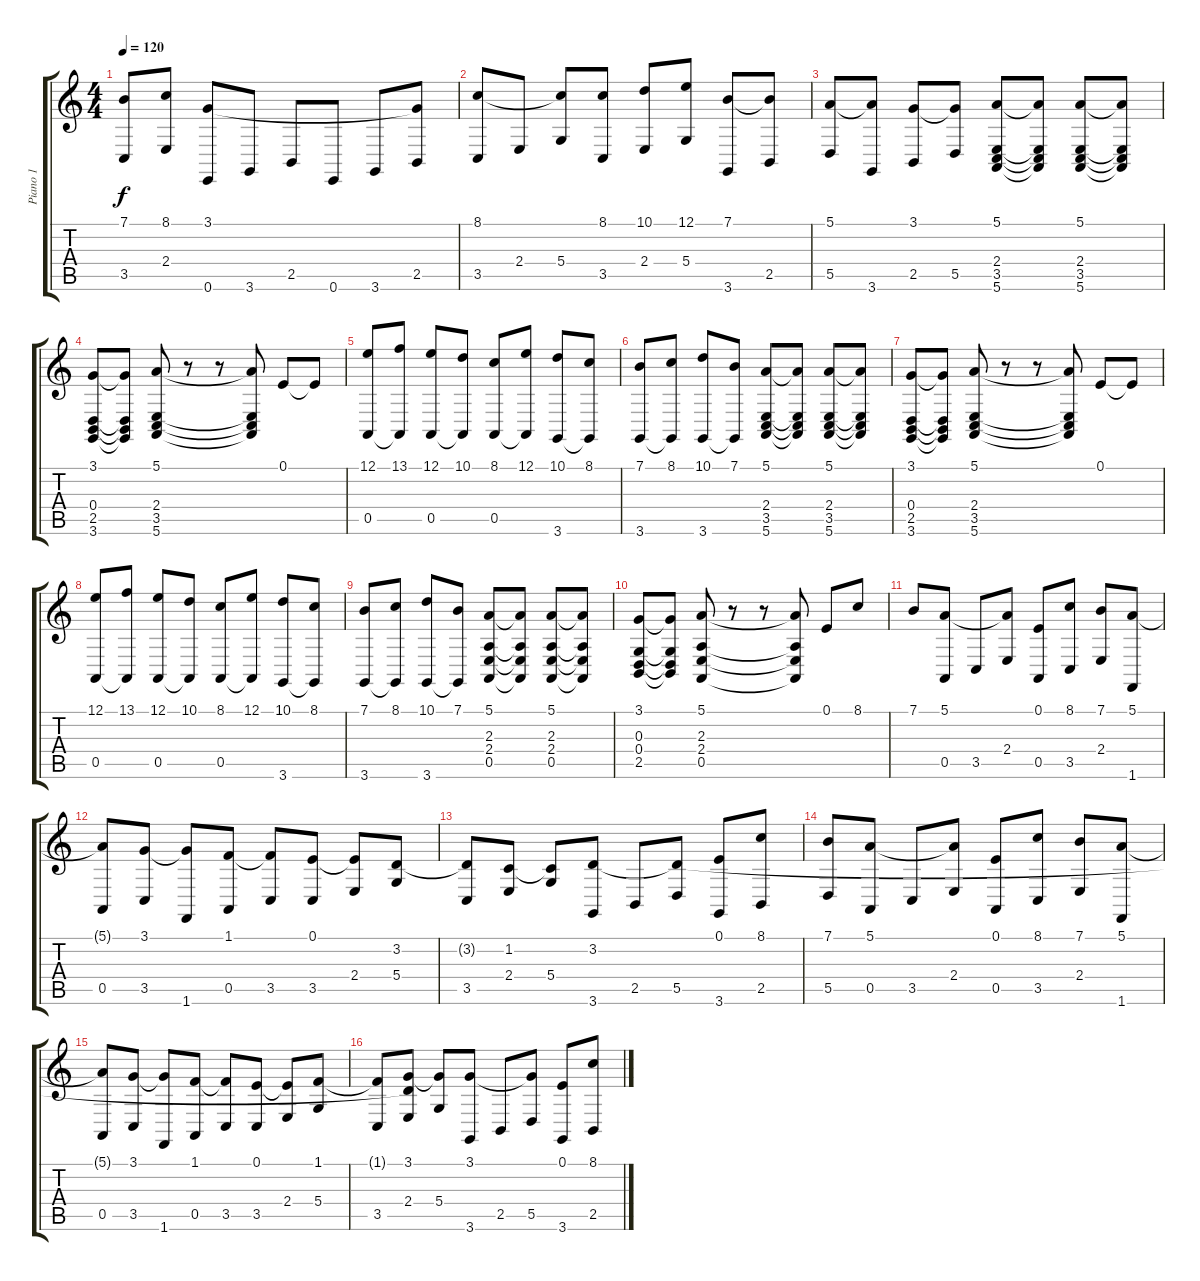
\track ("Piano 1" "Piano 1") {instrument acousticgrandpiano}
\staff {score tabs}
\tuning (E4 B3 G3 D3 A2 E2) {hide}
\ts (4 4)
\tempo 120
\clef g2
\ks c
(7.1 3.5).8{dy f} (8.1 2.4).8 (3.1 0.6).8 3.6.8 2.5.8 0.6.8 3.6.8 (3.1{t} 2.5).8 |
(8.1 3.5).8 2.4.8 (8.1{t} 5.4).8 (8.1 3.5).8 (10.1 2.4).8 (12.1 5.4).8 (7.1 3.6).8 (7.1{t} 2.5).8 |
(5.1 5.5).8 (5.1{t} 3.6).8 (3.1 2.5).8 (3.1{t} 5.5).8 (5.1 2.4 3.5 5.6).8 (5.1{t} 2.4{t} 3.5{t} 5.6{t}).8 (5.1 2.4 3.5 5.6).8 (5.1{t} 2.4{t} 3.5{t} 5.6{t}).8 |
(3.1 0.4 2.5 3.6).8 (3.1{t} 0.4{t} 2.5{t} 3.6{t}).8 (5.1 2.4 3.5 5.6).8 r.8 r.8 (5.1{t} 2.4{t} 3.5{t} 5.6{t}).8 0.1.8 0.1{t}.8 |
(12.1 0.5).8 (13.1 0.5{t}).8 (12.1 0.5).8 (10.1 0.5{t}).8 (8.1 0.5).8 (12.1 0.5{t}).8 (10.1 3.6).8 (8.1 3.6{t}).8 |
(7.1 3.6).8 (8.1 3.6{t}).8 (10.1 3.6).8 (7.1 3.6{t}).8 (5.1 2.4 3.5 5.6).8 (5.1{t} 2.4{t} 3.5{t} 5.6{t}).8 (5.1 2.4 3.5 5.6).8 (5.1{t} 2.4{t} 3.5{t} 5.6{t}).8 |
(3.1 0.4 2.5 3.6).8 (3.1{t} 0.4{t} 2.5{t} 3.6{t}).8 (5.1 2.4 3.5 5.6).8 r.8 r.8 (5.1{t} 2.4{t} 3.5{t} 5.6{t}).8 0.1.8 0.1{t}.8 |
(12.1 0.5).8 (13.1 0.5{t}).8 (12.1 0.5).8 (10.1 0.5{t}).8 (8.1 0.5).8 (12.1 0.5{t}).8 (10.1 3.6).8 (8.1 3.6{t}).8 |
(7.1 3.6).8 (8.1 3.6{t}).8 (10.1 3.6).8 (7.1 3.6{t}).8 (5.1 2.3 2.4 0.5).8 (5.1{t} 2.3{t} 2.4{t} 0.5{t}).8 (5.1 2.3 2.4 0.5).8 (5.1{t} 2.3{t} 2.4{t} 0.5{t}).8 |
(3.1 0.3 0.4 2.5).8 (3.1{t} 0.3{t} 0.4{t} 2.5{t}).8 (5.1 2.3 2.4 0.5).8 r.8 r.8 (5.1{t} 2.3{t} 2.4{t} 0.5{t}).8 0.1.8 8.1.8 |
7.1.8 (5.1 0.5).8 3.5.8 (5.1{t} 2.4).8 (0.1 0.5).8 (8.1 3.5).8 (7.1 2.4).8 (5.1 1.6).8 |
(5.1{t} 0.5).8 (3.1 3.5).8 (3.1{t} 1.6).8 (1.1 0.5).8 (1.1{t} 3.5).8 (0.1 3.5).8 (0.1{t} 2.4).8 (3.2 5.4).8 |
(3.2{t} 3.5).8 (1.2 2.4).8 (1.2{t} 5.4).8 (3.2 3.6).8 2.5.8 (3.2{t} 5.5).8 (0.1 3.6).8 (8.1 2.5).8 |
(7.1 5.5).8 (5.1 0.5).8 3.5.8 (5.1{t} 2.4).8 (0.1 0.5).8 (8.1 3.5).8 (7.1 2.4).8 (5.1 1.6).8 |
(5.1{t} 0.5).8 (3.1 3.5).8 (3.1{t} 1.6).8 (1.1 0.5).8 (1.1{t} 3.5).8 (0.1 3.5).8 (0.1{t} 2.4).8 (1.1 5.4).8 |
(1.1{t} 3.5).8 (3.1 3.2{t} 2.4).8 (3.1{t} 5.4).8 (3.1 3.6).8 2.5.8 (3.1{t} 5.5).8 (0.1 3.6).8 (8.1 2.5).8
